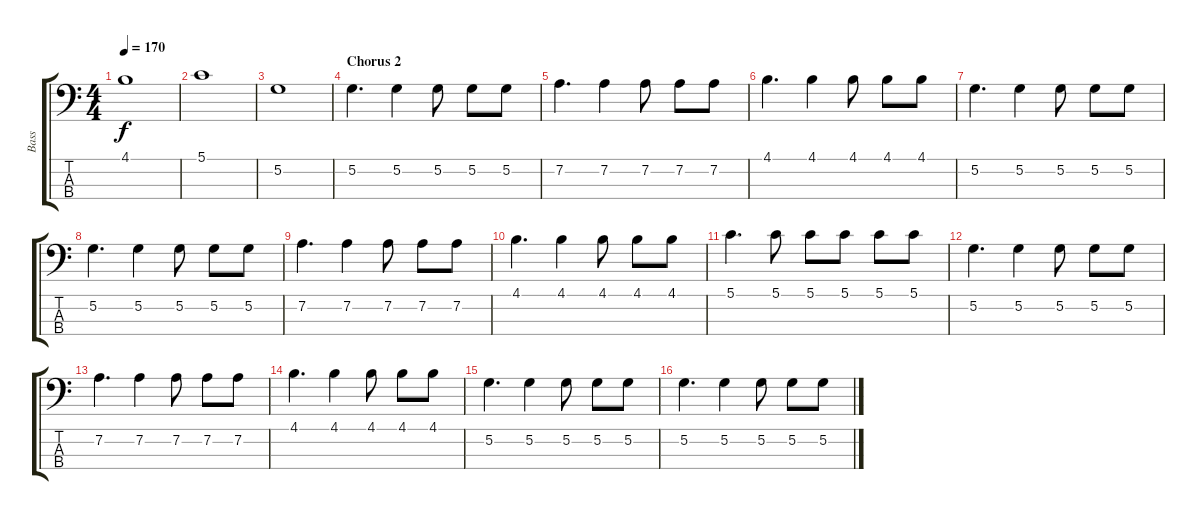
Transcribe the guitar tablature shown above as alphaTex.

\track ("Bass" "Bass") {instrument electricbassfinger}
\staff {score tabs}
\tuning (G2 D2 A1 E1) {hide}
\ts (4 4)
\tempo 170
\clef f4
\ks c
4.1.1{dy f} |
5.1.1 |
5.2.1 |
\section ("" "Chorus 2")
5.2.4{d} 5.2.4 5.2.8 5.2.8 5.2.8 |
7.2.4{d} 7.2.4 7.2.8 7.2.8 7.2.8 |
4.1.4{d} 4.1.4 4.1.8 4.1.8 4.1.8 |
5.2.4{d} 5.2.4 5.2.8 5.2.8 5.2.8 |
5.2.4{d} 5.2.4 5.2.8 5.2.8 5.2.8 |
7.2.4{d} 7.2.4 7.2.8 7.2.8 7.2.8 |
4.1.4{d} 4.1.4 4.1.8 4.1.8 4.1.8 |
5.1.4{d} 5.1.8 5.1.8 5.1.8 5.1.8 5.1.8 |
5.2.4{d} 5.2.4 5.2.8 5.2.8 5.2.8 |
7.2.4{d} 7.2.4 7.2.8 7.2.8 7.2.8 |
4.1.4{d} 4.1.4 4.1.8 4.1.8 4.1.8 |
5.2.4{d} 5.2.4 5.2.8 5.2.8 5.2.8 |
5.2.4{d} 5.2.4 5.2.8 5.2.8 5.2.8
